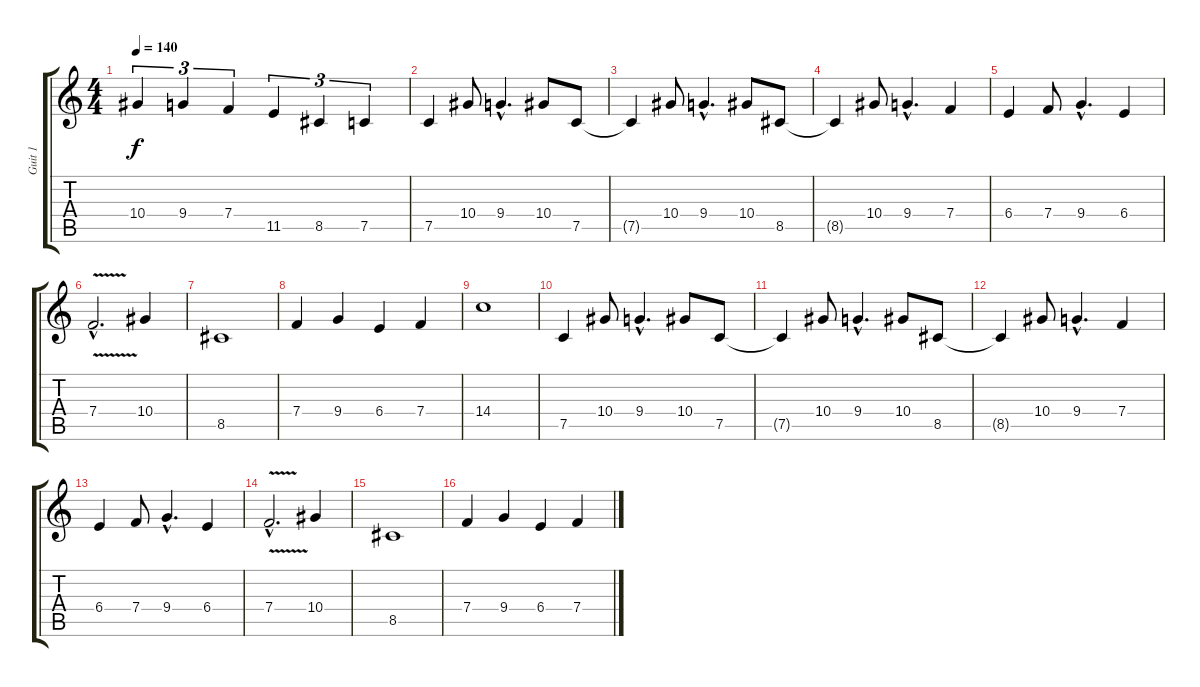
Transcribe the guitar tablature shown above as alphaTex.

\track ("Guit 1" "Guit 1") {instrument distortionguitar}
\staff {score tabs}
\tuning (C4 G3 Eb3 Bb2 F2 C2) {hide}
\ts (4 4)
\tempo 140
\clef g2
\ks c
10.4.4{tu (3 2) dy f} 9.4.4{tu (3 2)} 7.4.4{tu (3 2)} 11.5.4{tu (3 2)} 8.5.4{tu (3 2)} 7.5.4{tu (3 2)} |
7.5.4 10.4.8 9.4{hac}.4{d} 10.4.8 7.5.8 |
7.5{t}.4 10.4.8 9.4{hac}.4{d} 10.4.8 8.5.8 |
8.5{t}.4 10.4.8 9.4{hac}.4{d} 7.4.4 |
6.4.4 7.4.8 9.4{hac}.4{d} 6.4.4 |
7.4{v hac}.2{d} 10.4.4 |
8.5.1 |
7.4.4 9.4.4 6.4.4 7.4.4 |
14.4.1 |
7.5.4 10.4.8 9.4{hac}.4{d} 10.4.8 7.5.8 |
7.5{t}.4 10.4.8 9.4{hac}.4{d} 10.4.8 8.5.8 |
8.5{t}.4 10.4.8 9.4{hac}.4{d} 7.4.4 |
6.4.4 7.4.8 9.4{hac}.4{d} 6.4.4 |
7.4{v hac}.2{d} 10.4.4 |
8.5.1 |
7.4.4 9.4.4 6.4.4 7.4.4
